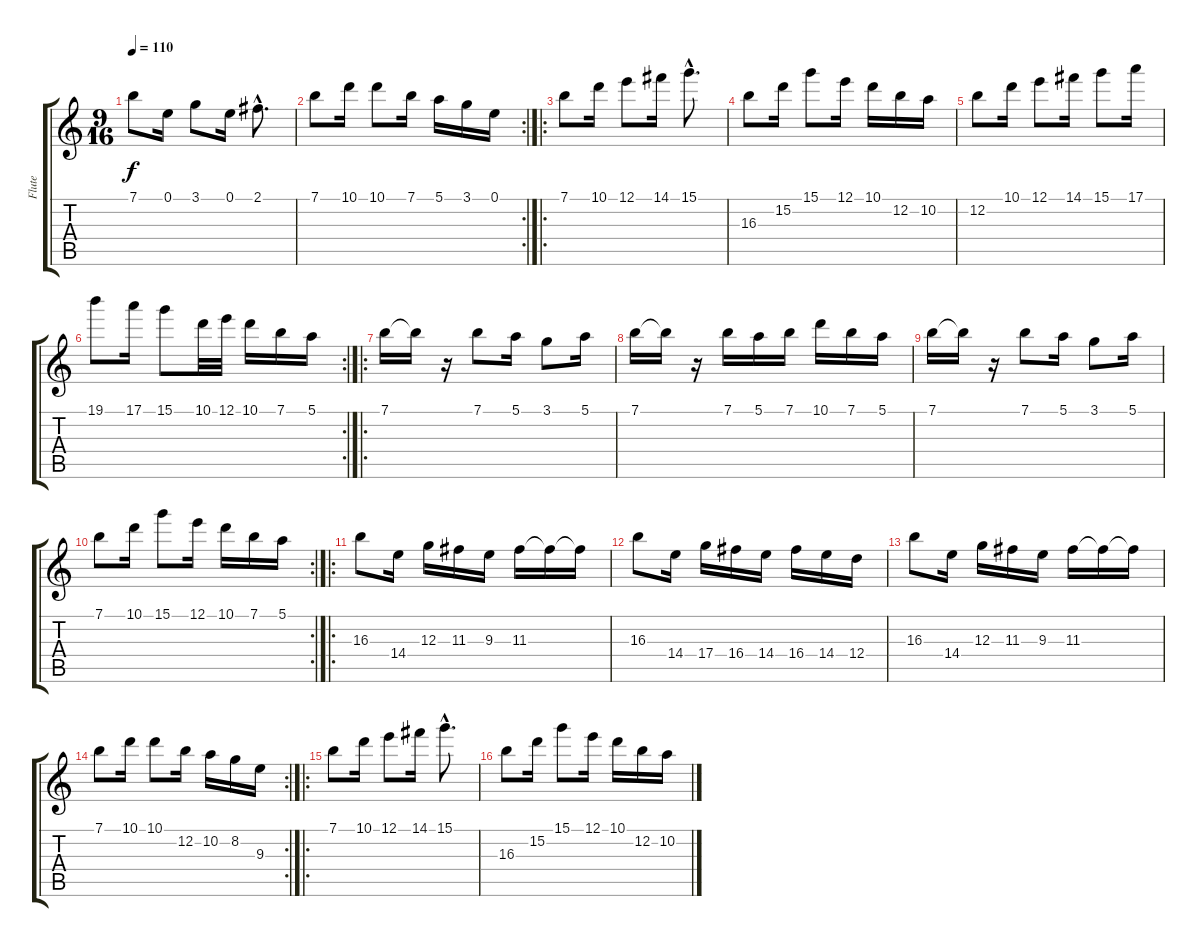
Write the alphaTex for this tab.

\track ("Flute" "Flute") {instrument flute}
\staff {score tabs}
\tuning (E5 B4 G4 D4 A3 E3) {hide}
\ts (9 16)
\tempo 110
\clef g2
\ks c
7.1.8{dy f} 0.1.16 3.1.8 0.1.16 2.1{hac}.8{d} |
\rc 2
7.1.8 10.1.16 10.1.8 7.1.16 5.1.16 3.1.16 0.1.16 |
\ro
7.1.8 10.1.16 12.1.8 14.1.16 15.1{hac}.8{d} |
16.3.8 15.2.16 15.1.8 12.1.16 10.1.16 12.2.16 10.2.16 |
12.2.8 10.1.16 12.1.8 14.1.16 15.1.8 17.1.16 |
\rc 2
19.1.8 17.1.16 15.1.8 10.1.32 12.1.32 10.1.16 7.1.16 5.1.16 |
\ro
7.1.16 7.1{t}.16 r.16 7.1.8 5.1.16 3.1.8 5.1.16 |
7.1.16 7.1{t}.16 r.16 7.1.16 5.1.16 7.1.16 10.1.16 7.1.16 5.1.16 |
7.1.16 7.1{t}.16 r.16 7.1.8 5.1.16 3.1.8 5.1.16 |
\rc 2
7.1.8 10.1.16 15.1.8 12.1.16 10.1.16 7.1.16 5.1.16 |
\ro
16.3.8 14.4.16 12.3.16 11.3.16 9.3.16 11.3.16 11.3{t}.16 11.3{t}.16 |
16.3.8 14.4.16 17.4.16 16.4.16 14.4.16 16.4.16 14.4.16 12.4.16 |
16.3.8 14.4.16 12.3.16 11.3.16 9.3.16 11.3.16 11.3{t}.16 11.3{t}.16 |
\rc 2
7.1.8 10.1.16 10.1.8 12.2.16 10.2.16 8.2.16 9.3.16 |
\ro
7.1.8 10.1.16 12.1.8 14.1.16 15.1{hac}.8{d} |
16.3.8 15.2.16 15.1.8 12.1.16 10.1.16 12.2.16 10.2.16
